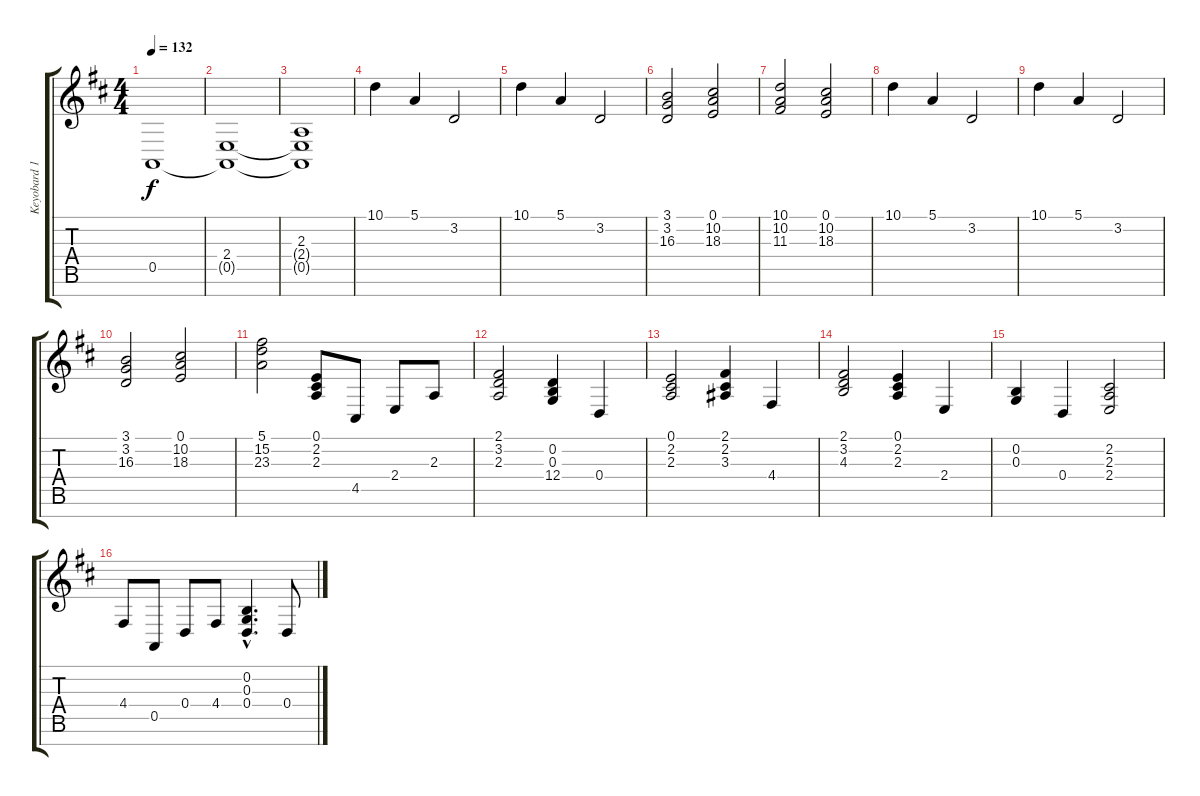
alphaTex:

\track ("Keyobard 1" "Keyobard 1") {instrument synthstrings1}
\staff {score tabs}
\tuning (E4 B3 G3 D3 A2 E2 B1) {hide}
\ts (4 4)
\tempo 132
\clef g2
\ks d
0.5.1{dy f instrument synthstrings1} |
(2.4 0.5{t}).1 |
(2.3 2.4{t} 0.5{t}).1 |
10.1.4 5.1.4 3.2.2 |
10.1.4 5.1.4 3.2.2 |
(3.1 3.2 16.3).2 (0.1 10.2 18.3).2 |
(10.1 10.2 11.3).2 (0.1 10.2 18.3).2 |
10.1.4 5.1.4 3.2.2 |
10.1.4 5.1.4 3.2.2 |
(3.1 3.2 16.3).2 (0.1 10.2 18.3).2 |
(5.1 15.2 23.3).2 (0.1 2.2 2.3).8 4.5.8 2.4.8 2.3.8 |
(2.1 3.2 2.3).2 (0.2 0.3 12.4).4 0.4.4 |
(0.1 2.2 2.3).2 (2.1 2.2 3.3).4 4.4.4 |
(2.1 3.2 4.3).2 (0.1 2.2 2.3).4 2.4.4 |
(0.2 0.3).4 0.4.4 (2.2 2.3 2.4).2 |
4.4.8 0.5.8 0.4.8 4.4.8 (0.2{hac} 0.3{hac} 0.4{hac}).4{d} 0.4.8
